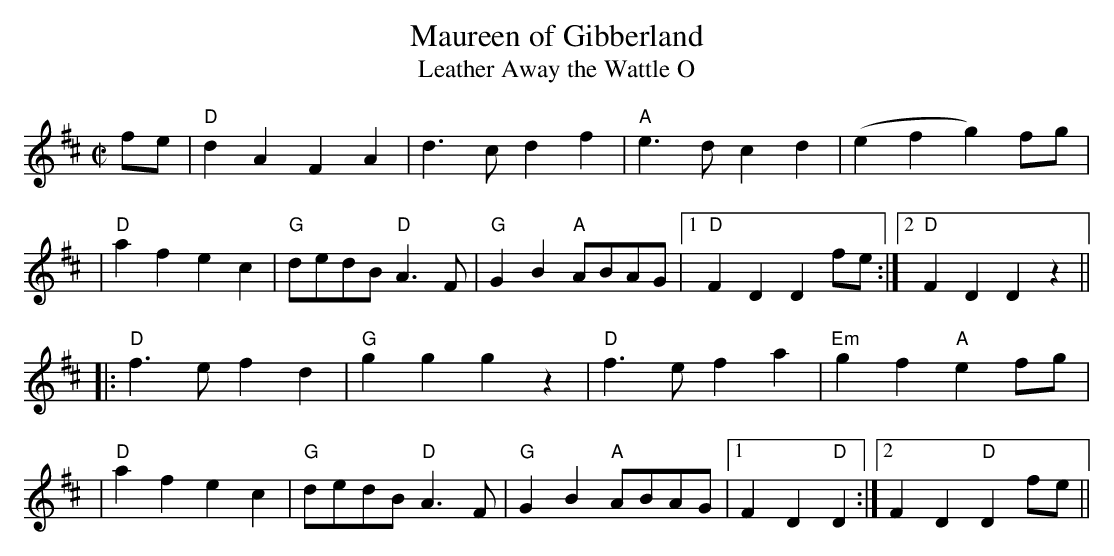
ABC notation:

X:1
T:Maureen of Gibberland
T:Leather Away the Wattle O
M:C|
L:1/8
K:D
fe \
|"D" d2A2 F2A2 |d3c d2f2 |"A" e3d c2d2 | (e2f2 g2)fg|
| "D"a2f2 e2c2 |"G" dedB "D"A3F |"G" G2B2 "A" ABAG |1"D" F2D2 D2 fe:|2"D" F2D2 D2 z2||
|:"D" f3e f2d2 |"G" g2g2 g2z2 |"D" f3e f2a2 |"Em" g2f2 "A"e2fg |
| "D"a2f2 e2c2|"G"dedB"D" A3F| "G"G2B2 "A"ABAG |1F2D2 "D"D2 :|2F2D2 "D"D2 fe||
